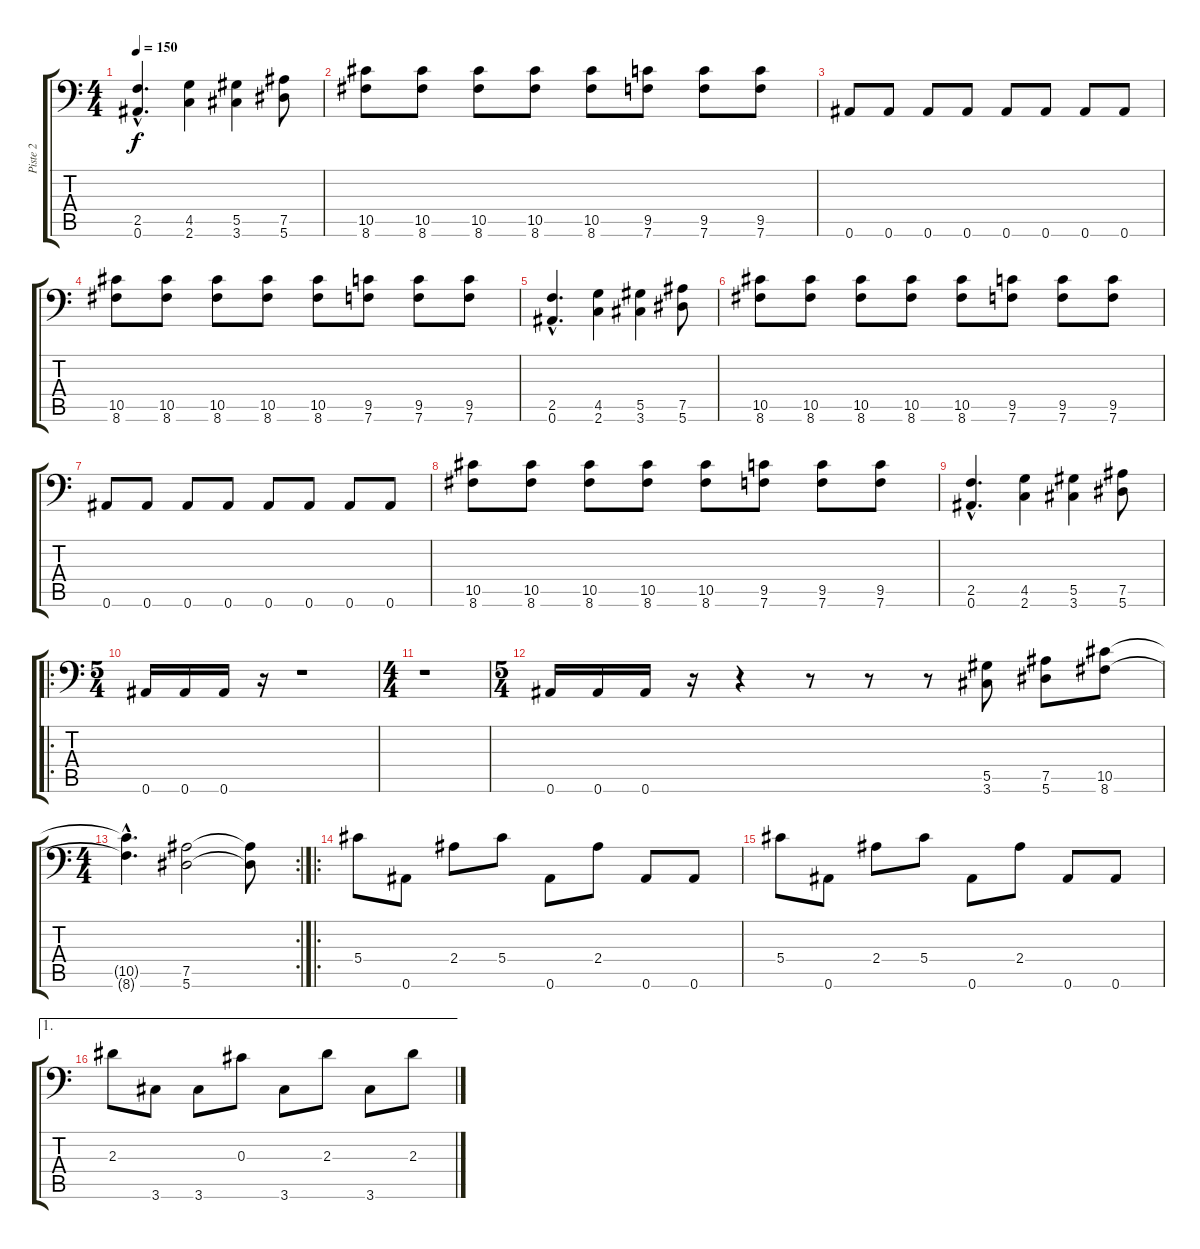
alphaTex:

\track ("Piste 2" "Piste 2") {instrument distortionguitar}
\staff {score tabs}
\tuning (Bb3 F3 Db3 Ab2 Eb2 Bb1) {hide}
\ts (4 4)
\tempo 150
\clef f4
\ks c
(2.5{hac} 0.6{hac}).4{d dy f instrument distortionguitar} (4.5 2.6).4 (5.5 3.6).4 (7.5 5.6).8 |
(10.5 8.6).8 (10.5 8.6).8 (10.5 8.6).8 (10.5 8.6).8 (10.5 8.6).8 (9.5 7.6).8 (9.5 7.6).8 (9.5 7.6).8 |
0.6.8 0.6.8 0.6.8 0.6.8 0.6.8 0.6.8 0.6.8 0.6.8 |
(10.5 8.6).8 (10.5 8.6).8 (10.5 8.6).8 (10.5 8.6).8 (10.5 8.6).8 (9.5 7.6).8 (9.5 7.6).8 (9.5 7.6).8 |
(2.5{hac} 0.6{hac}).4{d} (4.5 2.6).4 (5.5 3.6).4 (7.5 5.6).8 |
(10.5 8.6).8 (10.5 8.6).8 (10.5 8.6).8 (10.5 8.6).8 (10.5 8.6).8 (9.5 7.6).8 (9.5 7.6).8 (9.5 7.6).8 |
0.6.8 0.6.8 0.6.8 0.6.8 0.6.8 0.6.8 0.6.8 0.6.8 |
(10.5 8.6).8 (10.5 8.6).8 (10.5 8.6).8 (10.5 8.6).8 (10.5 8.6).8 (9.5 7.6).8 (9.5 7.6).8 (9.5 7.6).8 |
(2.5{hac} 0.6{hac}).4{d} (4.5 2.6).4 (5.5 3.6).4 (7.5 5.6).8 |
\ro
\ts (5 4)
0.6.16 0.6.16 0.6.16 r.16 r.1 |
\ts (4 4)
r.1 |
\ts (5 4)
0.6.16 0.6.16 0.6.16 r.16 r.4 r.8 r.8 r.8 (5.5 3.6).8 (7.5 5.6).8 (10.5 8.6).8 |
\rc 2
\ts (4 4)
(10.5{hac t} 8.6{hac t}).4{d} (7.5 5.6).2 (7.5{t} 5.6{t}).8 |
\ro
5.4.8 0.6.8 2.4.8 5.4.8 0.6.8 2.4.8 0.6.8 0.6.8 |
5.4.8 0.6.8 2.4.8 5.4.8 0.6.8 2.4.8 0.6.8 0.6.8 |
\ae 1
2.3.8 3.6.8 3.6.8 0.3.8 3.6.8 2.3.8 3.6.8 2.3.8
